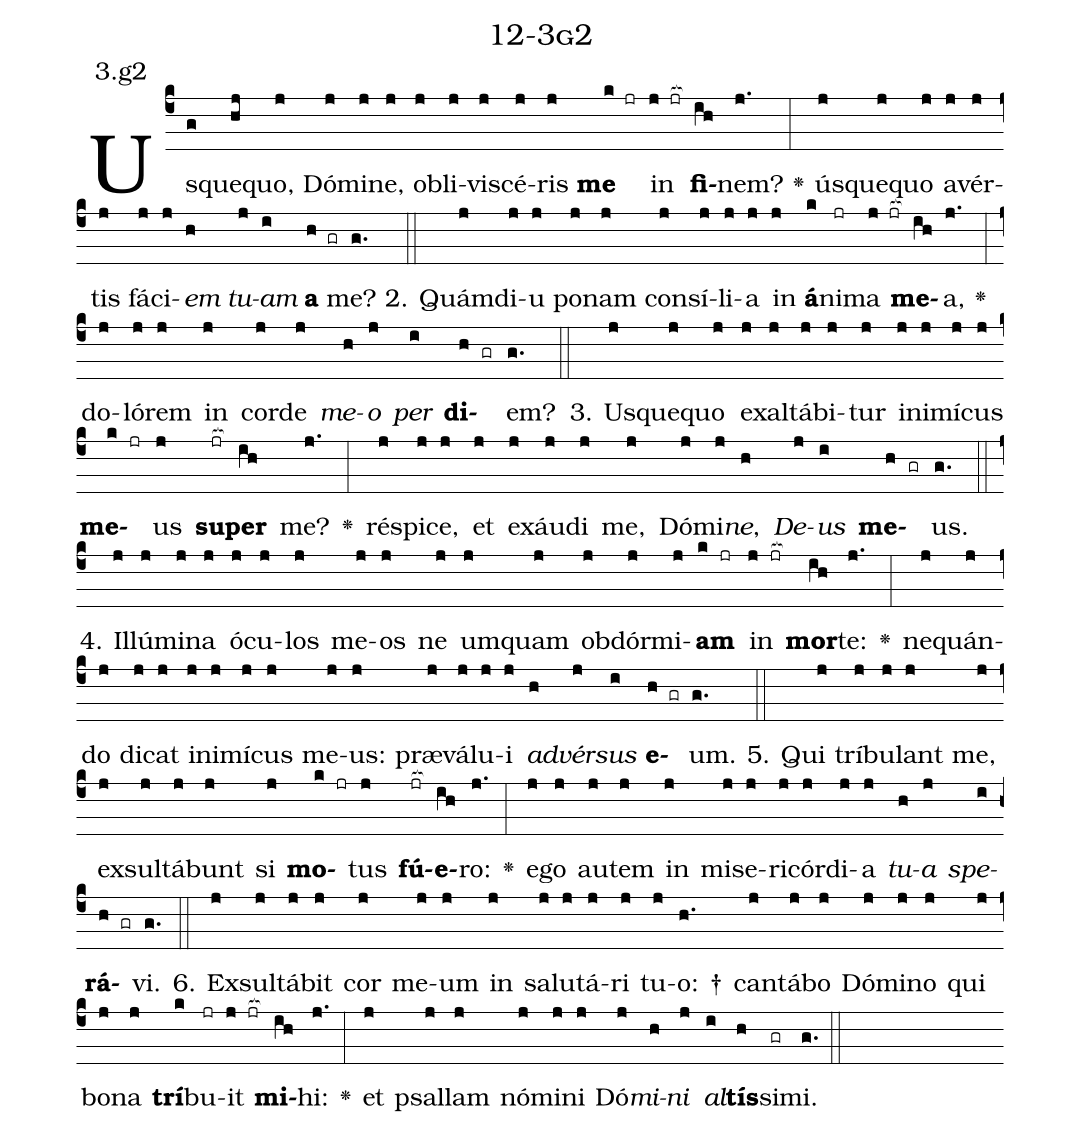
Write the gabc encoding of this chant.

name: 12-3g2;
annotation: 3.g2;
%%
(c4)Us(g)que(hj)quo,(j) Dó(j)mi(j)ne,(j) ob(j)li(j)vi(j)scé(j)ris(j) <b>me</b>(k jr) in(j jr[ocb:1{]) <b>fi</b>(ih[ocb:0}])nem?(j.) <v>\greheightstar</v>(:) ús(j)que(j)quo(j) a(j)vér(j)tis(j) fá(j)ci(j)<i>em</i>(h) <i>tu</i>(j)<i>am</i>(i) <b>a</b>(h gr) me?(g.) (::)
2. Quám(j)di(j)u(j) po(j)nam(j) con(j)sí(j)li(j)a(j) in(j) <b>á</b>(k)ni(jr)ma(j jr[ocb:1{]) <b>me</b>(ih[ocb:0}])a,(j.) <v>\greheightstar</v>(:) do(j)ló(j)rem(j) in(j) cor(j)de(j) <i>me</i>(h)<i>o</i>(j) <i>per</i>(i) <b>di</b>(h gr)em?(g.) (::)
3. Us(j)que(j)quo(j) ex(j)al(j)tá(j)bi(j)tur(j) in(j)i(j)mí(j)cus(j) <b>me</b>(k jr)us(j) <b>su</b>(jr[ocb:1{])<b>per</b>(ih[ocb:0}]) me?(j.) <v>\greheightstar</v>(:) ré(j)spi(j)ce,(j) et(j) ex(j)áu(j)di(j) me,(j) Dó(j)mi(j)<i>ne</i>,(h) <i>De</i>(j)<i>us</i>(i) <b>me</b>(h gr)us.(g.) (::)
4. Il(j)lú(j)mi(j)na(j) ó(j)cu(j)los(j) me(j)os(j) ne(j) um(j)quam(j) ob(j)dór(j)mi(j)<b>am</b>(k jr) in(j jr[ocb:1{]) <b>mor</b>(ih[ocb:0}])te:(j.) <v>\greheightstar</v>(:) ne(j)quán(j)do(j) di(j)cat(j) in(j)i(j)mí(j)cus(j) me(j)us:(j) præ(j)vá(j)lu(j)i(j) <i>ad</i>(h)<i>vér</i>(j)<i>sus</i>(i) <b>e</b>(h gr)um.(g.) (::)
5. Qui(j) trí(j)bu(j)lant(j) me,(j) ex(j)sul(j)tá(j)bunt(j) si(j) <b>mo</b>(k jr)tus(j) <b>fú</b>(jr[ocb:1{])<b>e</b>(ih[ocb:0}])ro:(j.) <v>\greheightstar</v>(:) e(j)go(j) au(j)tem(j) in(j) mi(j)se(j)ri(j)cór(j)di(j)a(j) <i>tu</i>(h)<i>a</i>(j) <i>spe</i>(i)<b>rá</b>(h gr)vi.(g.) (::)
6. Ex(j)sul(j)tá(j)bit(j) cor(j) me(j)um(j) in(j) sa(j)lu(j)tá(j)ri(j) tu(j)o: †(h.) can(j)tá(j)bo(j) Dó(j)mi(j)no(j) qui(j) bo(j)na(j) <b>trí</b>(k)bu(jr)it(j jr[ocb:1{]) <b>mi</b>(ih[ocb:0}])hi:(j.) <v>\greheightstar</v>(:) et(j) psal(j)lam(j) nó(j)mi(j)ni(j) Dó(j)<i>mi</i>(h)<i>ni</i>(j) <i>al</i>(i)<b>tís</b>(h)si(gr)mi.(g.) (::)
